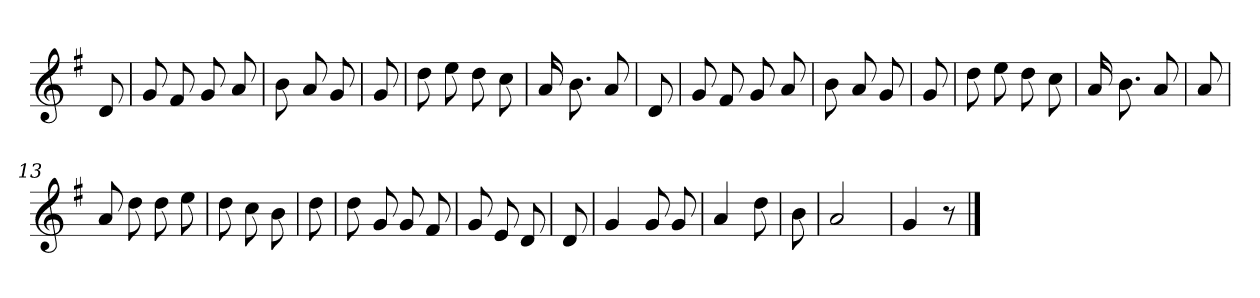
**kern
*part1
*staff1
*clefG2
*k[f#]
*G:
=
8d
=1
8g
8f#
8g
8a
=2
8b
8a
8g
=3
8g
=4
8dd
8ee
8dd
8cc
=5
16a
8.b
8a
=6
8d
=7
8g
8f#
8g
8a
=8
8b
8a
8g
=9
8g
=10
8dd
8ee
8dd
8cc
=11
16a
8.b
8a
=12
8a
=13
8a
8dd
8dd
8ee
=14
8dd
8cc
8b
=15
8dd
=16
8dd
8g
8g
8f#
=17
8g
8e
8d
=18
8d
=19
4g
8g
8g
=20
4a
8dd
=21
8b
=22
2a
=23
4g
8r
==
*-
